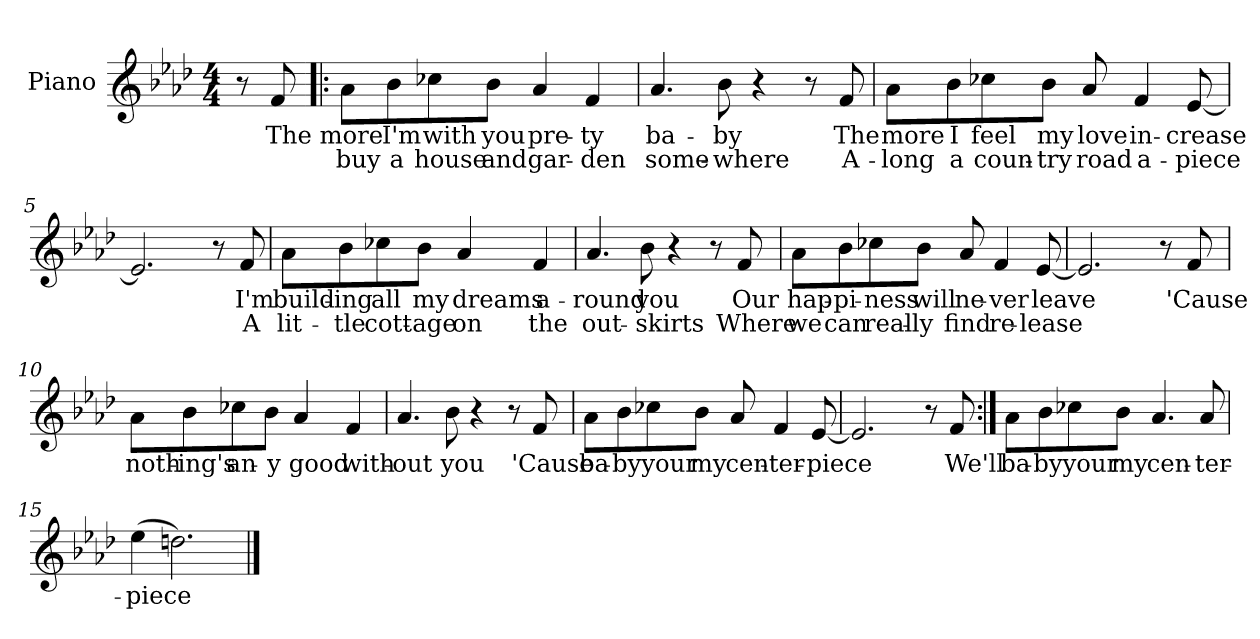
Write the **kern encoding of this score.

**kern	**text	**text
*part1	*part1	*part1
*staff1	*staff1	*staff1
*I"Piano	*	*
*I'Pno.	*	*
*clefG2	*	*
*k[b-e-a-d-]	*	*
*M4/4	*	*
=1	=1	=1
8r	.	.
!	!LO:LY:b	!
8f/	The	.
=2!|:	=2!|:	=2!|:
!	!LO:LY:b	!LO:LY:b
8a-\L	more	buy
!	!LO:LY:b	!LO:LY:b
8b-\	I'm	a
!	!LO:LY:b	!LO:LY:b
8cc-X\	with	house
!	!LO:LY:b	!LO:LY:b
8b-\J	you	and
!	!LO:LY:b	!LO:LY:b
4a-/	pre-	gar-
!	!LO:LY:b	!LO:LY:b
4f/	-ty	-den
=3	=3	=3
!	!LO:LY:b	!LO:LY:b
4.a-/	ba-	some-
!	!LO:LY:b	!LO:LY:b
8b-\	-by	-where
4r	.	.
8r	.	.
!	!LO:LY:b	!LO:LY:b
8f/	The	A-
=4	=4	=4
!	!LO:LY:b	!LO:LY:b
8a-\L	more	-long
!	!LO:LY:b	!LO:LY:b
8b-\	I	a
!	!LO:LY:b	!LO:LY:b
8cc-X\	feel	coun-
!	!LO:LY:b	!LO:LY:b
8b-\J	my	-try
!	!LO:LY:b	!LO:LY:b
8a-/	love	road
!	!LO:LY:b	!LO:LY:b
4f/	in-	a-
!	!LO:LY:b	!LO:LY:b
[8e-/	-crease	-piece
=5	=5	=5
2.e-/]	.	.
8r	.	.
!	!LO:LY:b	!LO:LY:b
8f/	I'm	A
!!LO:LB:g=z
=6	=6	=6
!	!LO:LY:b	!LO:LY:b
8a-\L	build-	lit-
!	!LO:LY:b	!LO:LY:b
8b-\	-ing	-tle
!	!LO:LY:b	!LO:LY:b
8cc-X\	all	cott-
!	!LO:LY:b	!LO:LY:b
8b-\J	my	-age
!	!LO:LY:b	!LO:LY:b
4a-/	dreams	on
!	!LO:LY:b	!LO:LY:b
4f/	a-	the
=7	=7	=7
!	!LO:LY:b	!LO:LY:b
4.a-/	-round	out-
!	!LO:LY:b	!LO:LY:b
8b-\	you	-skirts
4r	.	.
8r	.	.
!	!LO:LY:b	!LO:LY:b
8f/	Our	Where
=8	=8	=8
!	!LO:LY:b	!LO:LY:b
8a-\L	hap-	we
!	!LO:LY:b	!LO:LY:b
8b-\	-pi-	can
!	!LO:LY:b	!LO:LY:b
8cc-X\	-ness	real-
!	!LO:LY:b	!LO:LY:b
8b-\J	will	-ly
!	!LO:LY:b	!LO:LY:b
8a-/	ne-	find
!	!LO:LY:b	!LO:LY:b
4f/	-ver	re-
!	!LO:LY:b	!LO:LY:b
[8e-/	leave	-lease
=9	=9	=9
2.e-/]	.	.
8r	.	.
!	!LO:LY:b	!
8f/	'Cause	.
!!LO:LB:g=z
=10	=10	=10
!	!LO:LY:b	!
8a-\L	noth-	.
!	!LO:LY:b	!
8b-\	-ing's	.
!	!LO:LY:b	!
8cc-X\	an-	.
!	!LO:LY:b	!
8b-\J	-y	.
!	!LO:LY:b	!
4a-/	good	.
!	!LO:LY:b	!
4f/	with-	.
=11	=11	=11
!	!LO:LY:b	!
4.a-/	-out	.
!	!LO:LY:b	!
8b-\	you	.
4r	.	.
8r	.	.
!	!LO:LY:b	!
8f/	'Cause	.
=12	=12	=12
!	!LO:LY:b	!
8a-\L	ba-	.
!	!LO:LY:b	!
8b-\	-by	.
!	!LO:LY:b	!
8cc-X\	your	.
!	!LO:LY:b	!
8b-\J	my	.
!	!LO:LY:b	!
8a-/	cen-	.
!	!LO:LY:b	!
4f/	-ter-	.
!	!LO:LY:b	!
[8e-/	-piece	.
=13	=13	=13
2.e-/]	.	.
8r	.	.
!	!LO:LY:b	!
8f/	We'll	.
!!LO:LB:g=z
=14:|!	=14:|!	=14:|!
!	!LO:LY:b	!
8a-\L	ba-	.
!	!LO:LY:b	!
8b-\	-by	.
!	!LO:LY:b	!
8cc-X\	your	.
!	!LO:LY:b	!
8b-\J	my	.
!	!LO:LY:b	!
4.a-/	cen-	.
!	!LO:LY:b	!
8a-/	-ter-	.
=15	=15	=15
!	!LO:LY:b	!
(>4ee-\	-piece	.
2.ddn\)	.	.
==	==	==
*-	*-	*-
